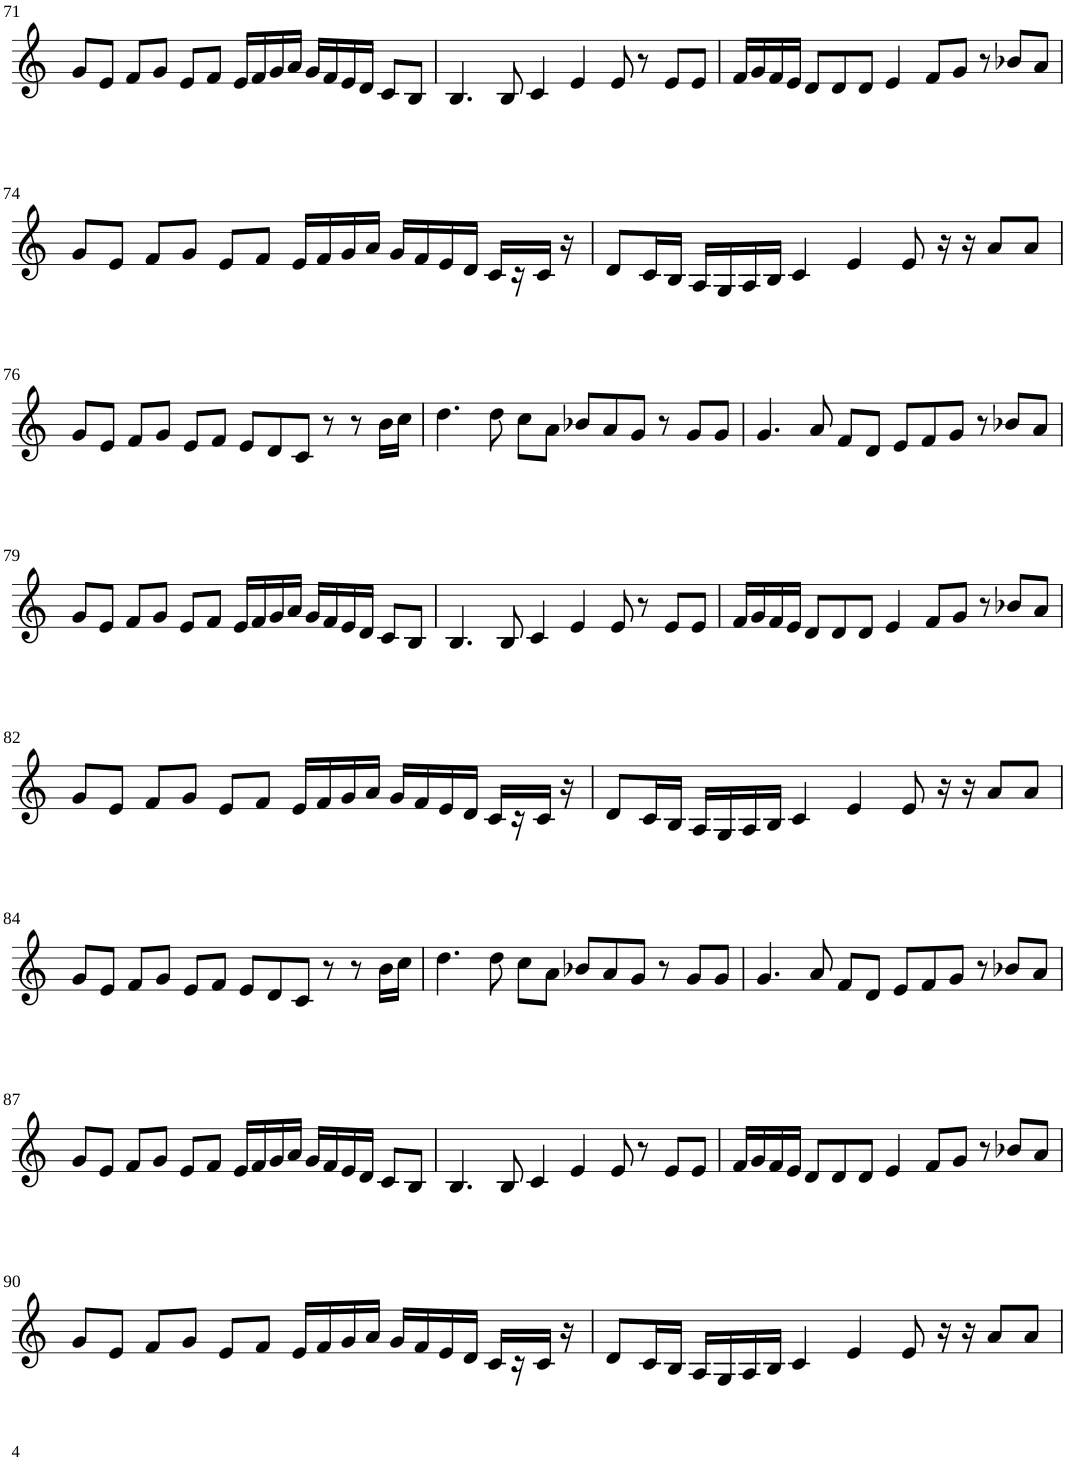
**kern
*part1
*staff1
*I"Violin
!!LO:PB:g=z
*clefG2
*k[]
*M6/4
=71
8g/L
8e/J
8f/L
8g/J
8e/L
8f/J
16e/LL
16f/
16g/
16a/JJ
16g/LL
16f/
16e/
16d/JJ
8c/L
8B/J
=72
4.B/
8B/
4c/
4e/
8e/
8r
8e/L
8e/J
=73
16f/LL
16g/
16f/
16e/JJ
8d/L
8d/
8d/J
4e/
8f/L
8g/J
8r
8b-X/L
8a/J
!!LO:LB:g=z
=74
8g/L
8e/J
8f/L
8g/J
8e/L
8f/J
16e/LL
16f/
16g/
16a/JJ
16g/LL
16f/
16e/
16d/JJ
16c/LL
16r
16c/JJ
16r
=75
8d/L
16c/L
16B/JJ
16A/LL
16G/
16A/
16B/JJ
4c/
4e/
8e/
16r
16r
8a/L
8a/J
!!LO:LB:g=z
=76
8g/L
8e/J
8f/L
8g/J
8e/L
8f/J
8e/L
8d/
8c/J
8r
8r
16b\LL
16cc\JJ
=77
4.dd\
8dd\
8cc\L
8a\J
8b-X/L
8a/
8g/J
8r
8g/L
8g/J
=78
4.g/
8a/
8f/L
8d/J
8e/L
8f/
8g/J
8r
8b-X/L
8a/J
!!LO:LB:g=z
=79
8g/L
8e/J
8f/L
8g/J
8e/L
8f/J
16e/LL
16f/
16g/
16a/JJ
16g/LL
16f/
16e/
16d/JJ
8c/L
8B/J
=80
4.B/
8B/
4c/
4e/
8e/
8r
8e/L
8e/J
=81
16f/LL
16g/
16f/
16e/JJ
8d/L
8d/
8d/J
4e/
8f/L
8g/J
8r
8b-X/L
8a/J
!!LO:LB:g=z
=82
8g/L
8e/J
8f/L
8g/J
8e/L
8f/J
16e/LL
16f/
16g/
16a/JJ
16g/LL
16f/
16e/
16d/JJ
16c/LL
16r
16c/JJ
16r
=83
8d/L
16c/L
16B/JJ
16A/LL
16G/
16A/
16B/JJ
4c/
4e/
8e/
16r
16r
8a/L
8a/J
!!LO:LB:g=z
=84
8g/L
8e/J
8f/L
8g/J
8e/L
8f/J
8e/L
8d/
8c/J
8r
8r
16b\LL
16cc\JJ
=85
4.dd\
8dd\
8cc\L
8a\J
8b-X/L
8a/
8g/J
8r
8g/L
8g/J
=86
4.g/
8a/
8f/L
8d/J
8e/L
8f/
8g/J
8r
8b-X/L
8a/J
!!LO:LB:g=z
=87
8g/L
8e/J
8f/L
8g/J
8e/L
8f/J
16e/LL
16f/
16g/
16a/JJ
16g/LL
16f/
16e/
16d/JJ
8c/L
8B/J
=88
4.B/
8B/
4c/
4e/
8e/
8r
8e/L
8e/J
=89
16f/LL
16g/
16f/
16e/JJ
8d/L
8d/
8d/J
4e/
8f/L
8g/J
8r
8b-X/L
8a/J
!!LO:LB:g=z
=90
8g/L
8e/J
8f/L
8g/J
8e/L
8f/J
16e/LL
16f/
16g/
16a/JJ
16g/LL
16f/
16e/
16d/JJ
16c/LL
16r
16c/JJ
16r
=91
8d/L
16c/L
16B/JJ
16A/LL
16G/
16A/
16B/JJ
4c/
4e/
8e/
16r
16r
8a/L
8a/J
=
*-
